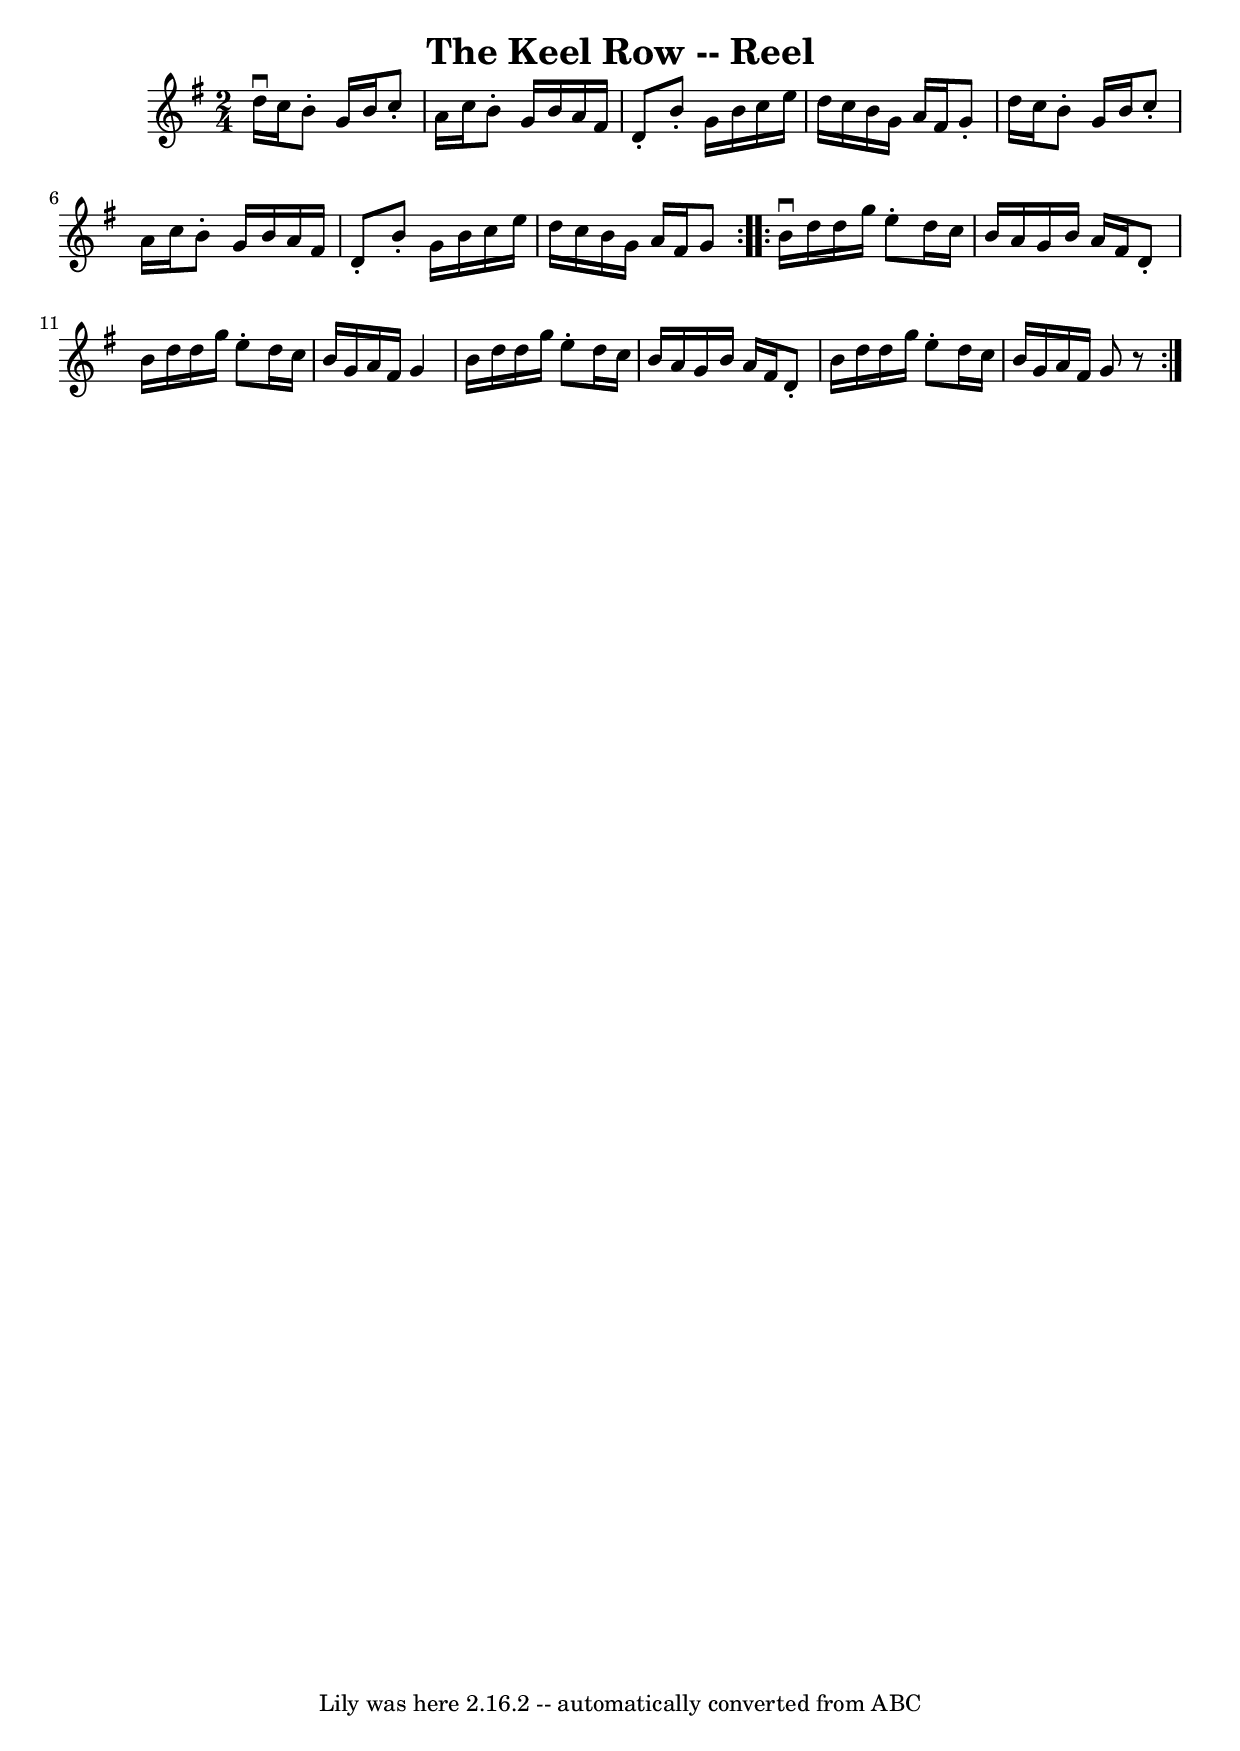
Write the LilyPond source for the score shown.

\version "2.16.2"
\include "Mammoth.ily"
\header {
  %% book = "Ryan's Mammoth Collection"
 crossRefNumber = "1"
 footnotes = "\\\\168\\\\(Or TWIN SISTERS.)\\\\TWIN SISTERS.-First two ladies join hands, chassa across.\\\\[same time] First two gents chassa across, outside singly,\\\\join hands, chassa back, [same time] two ladies return\\\\outside.-First couple down the centre, back, cast off,\\\\right and left. [Next two ladies, etc."
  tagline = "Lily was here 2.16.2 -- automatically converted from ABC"
  title = "The Keel Row -- Reel"

}
voicedefault =  {



  \repeat volta 2 {

    \time 2/4 
    \key g \major d''16^\downbow c''16   |
 b'8-. g'16 b'16 c''8-. a'16 c''16     |
 b'8-. g'16 b'16 a'16 fis'16 d'8-.    |
 b'8-. g'16 b'16 c''16 e''16 d''16 c''16     |
 b'16 g'16 a'16 fis'16 g'8-. d''16 c''16  |
 b'8-. g'16 b'16 c''8-. a'16 c''16    |
 b'8-. g'16 b'16 a'16 fis'16 d'8-.    |
 b'8-. g'16 b'16 c''16 e''16 d''16 c''16     |
 b'16 g'16 a'16    
 fis'16 g'8  
  } 
  \repeat volta 2 {
 b'16^\downbow d''16 d''16 g''16 e''8-. d''16 c''16     |
 b'16 a'16 g'16 b'16 a'16 fis'16 d'8-.    |
 b'16 d''16 d''16 g''16 e''8-. d''16 c''16     |
 b'16 g'16 a'16 fis'16 g'4    |
 b'16 d''16 d''16 g''16 e''8-. d''16 c''16     |
 b'16 a'16 g'16 b'16 a'16 fis'16 d'8-.    |
 b'16 d''16 d''16 g''16 e''8-. d''16 c''16     |
 b'16 g'16  
 a'16 fis'16 g'8    r8 
  }   

}

\score{
  <<

    \context Staff="default"
    {
      \voicedefault 
      
    }

  >>
  \layout {
    
  }
  \midi {
  }

}
